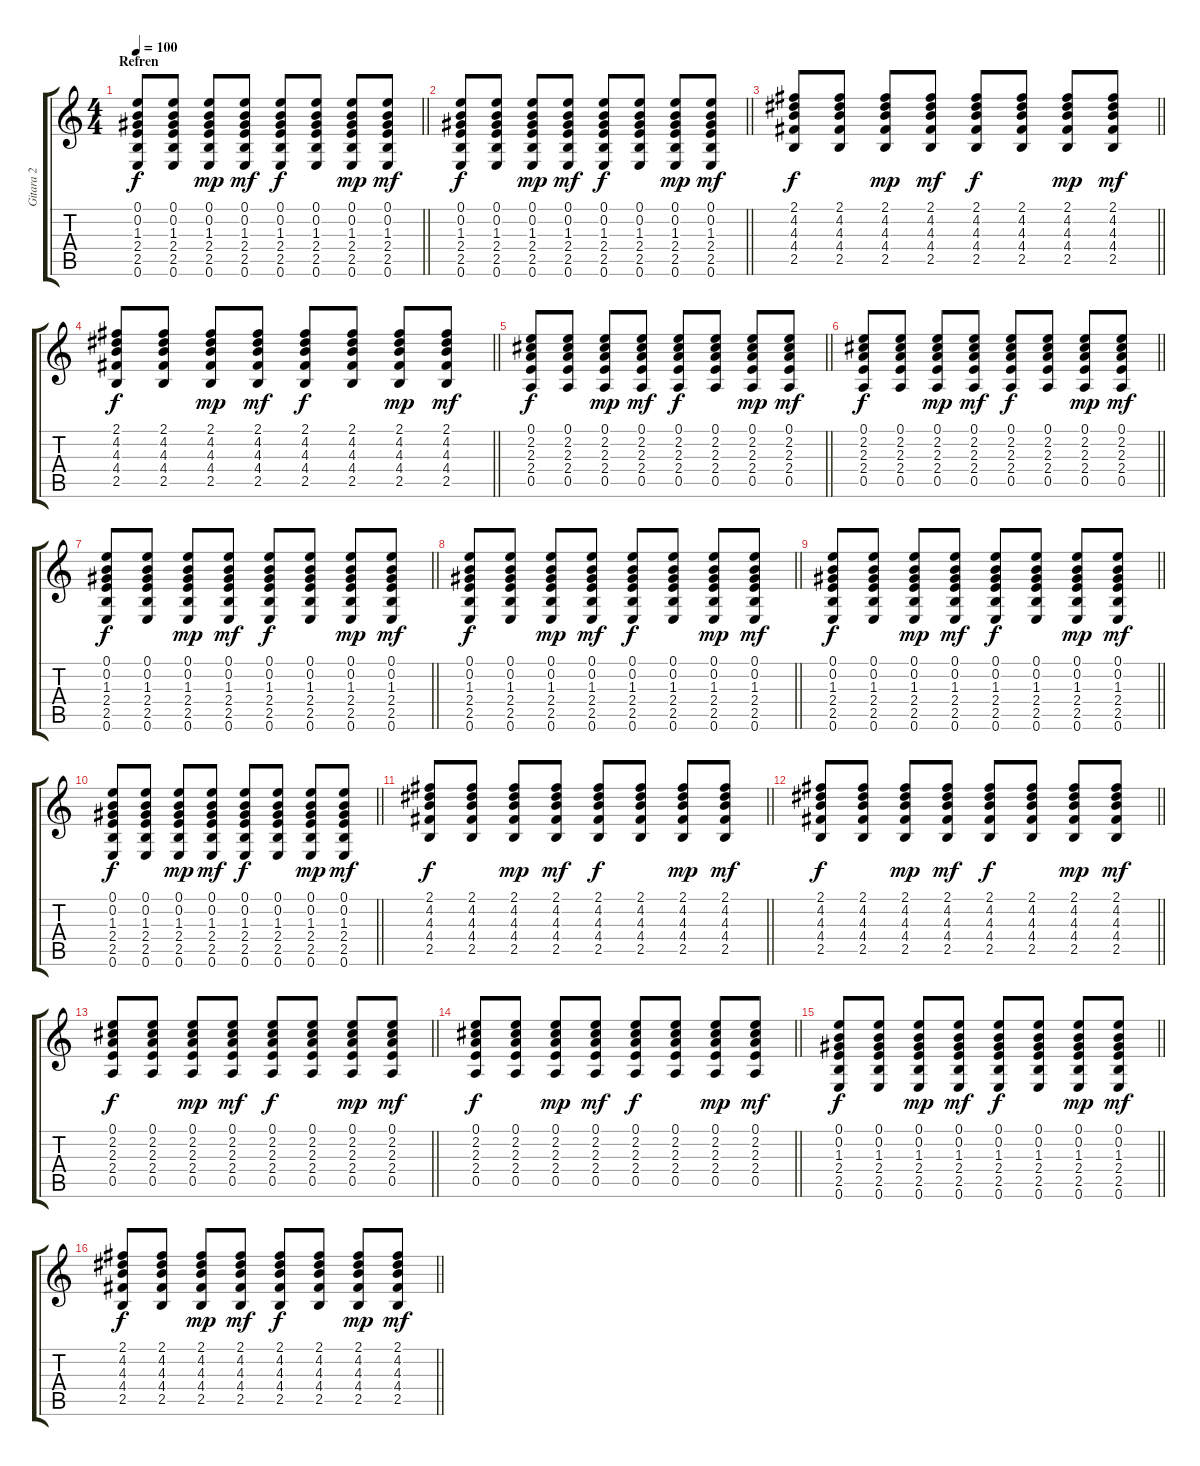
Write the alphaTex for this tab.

\track ("Gitara 2" "Gitara 2") {instrument acousticguitarsteel}
\staff {score tabs}
\tuning (E4 B3 G3 D3 A2 E2) {hide}
\ts (4 4)
\section ("" "Refren")
\tempo 100
\clef g2
\barLineRight lightlight
\ks c
(0.1 0.2 1.3 2.4 2.5 0.6).8{dy f} (0.1 0.2 1.3 2.4 2.5 0.6).8 (0.1 0.2 1.3 2.4 2.5 0.6).8{dy mp} (0.1 0.2 1.3 2.4 2.5 0.6).8{dy mf} (0.1 0.2 1.3 2.4 2.5 0.6).8{dy f} (0.1 0.2 1.3 2.4 2.5 0.6).8 (0.1 0.2 1.3 2.4 2.5 0.6).8{dy mp} (0.1 0.2 1.3 2.4 2.5 0.6).8{dy mf} |
\barLineRight lightlight
(0.1 0.2 1.3 2.4 2.5 0.6).8{dy f} (0.1 0.2 1.3 2.4 2.5 0.6).8 (0.1 0.2 1.3 2.4 2.5 0.6).8{dy mp} (0.1 0.2 1.3 2.4 2.5 0.6).8{dy mf} (0.1 0.2 1.3 2.4 2.5 0.6).8{dy f} (0.1 0.2 1.3 2.4 2.5 0.6).8 (0.1 0.2 1.3 2.4 2.5 0.6).8{dy mp} (0.1 0.2 1.3 2.4 2.5 0.6).8{dy mf} |
\barLineRight lightlight
(2.1 4.2 4.3 4.4 2.5).8{dy f} (2.1 4.2 4.3 4.4 2.5).8 (2.1 4.2 4.3 4.4 2.5).8{dy mp} (2.1 4.2 4.3 4.4 2.5).8{dy mf} (2.1 4.2 4.3 4.4 2.5).8{dy f} (2.1 4.2 4.3 4.4 2.5).8 (2.1 4.2 4.3 4.4 2.5).8{dy mp} (2.1 4.2 4.3 4.4 2.5).8{dy mf} |
\barLineRight lightlight
(2.1 4.2 4.3 4.4 2.5).8{dy f} (2.1 4.2 4.3 4.4 2.5).8 (2.1 4.2 4.3 4.4 2.5).8{dy mp} (2.1 4.2 4.3 4.4 2.5).8{dy mf} (2.1 4.2 4.3 4.4 2.5).8{dy f} (2.1 4.2 4.3 4.4 2.5).8 (2.1 4.2 4.3 4.4 2.5).8{dy mp} (2.1 4.2 4.3 4.4 2.5).8{dy mf} |
\barLineRight lightlight
(0.1 2.2 2.3 2.4 0.5).8{dy f} (0.1 2.2 2.3 2.4 0.5).8 (0.1 2.2 2.3 2.4 0.5).8{dy mp} (0.1 2.2 2.3 2.4 0.5).8{dy mf} (0.1 2.2 2.3 2.4 0.5).8{dy f} (0.1 2.2 2.3 2.4 0.5).8 (0.1 2.2 2.3 2.4 0.5).8{dy mp} (0.1 2.2 2.3 2.4 0.5).8{dy mf} |
\barLineRight lightlight
(0.1 2.2 2.3 2.4 0.5).8{dy f} (0.1 2.2 2.3 2.4 0.5).8 (0.1 2.2 2.3 2.4 0.5).8{dy mp} (0.1 2.2 2.3 2.4 0.5).8{dy mf} (0.1 2.2 2.3 2.4 0.5).8{dy f} (0.1 2.2 2.3 2.4 0.5).8 (0.1 2.2 2.3 2.4 0.5).8{dy mp} (0.1 2.2 2.3 2.4 0.5).8{dy mf} |
\barLineRight lightlight
(0.1 0.2 1.3 2.4 2.5 0.6).8{dy f} (0.1 0.2 1.3 2.4 2.5 0.6).8 (0.1 0.2 1.3 2.4 2.5 0.6).8{dy mp} (0.1 0.2 1.3 2.4 2.5 0.6).8{dy mf} (0.1 0.2 1.3 2.4 2.5 0.6).8{dy f} (0.1 0.2 1.3 2.4 2.5 0.6).8 (0.1 0.2 1.3 2.4 2.5 0.6).8{dy mp} (0.1 0.2 1.3 2.4 2.5 0.6).8{dy mf} |
\barLineRight lightlight
(0.1 0.2 1.3 2.4 2.5 0.6).8{dy f} (0.1 0.2 1.3 2.4 2.5 0.6).8 (0.1 0.2 1.3 2.4 2.5 0.6).8{dy mp} (0.1 0.2 1.3 2.4 2.5 0.6).8{dy mf} (0.1 0.2 1.3 2.4 2.5 0.6).8{dy f} (0.1 0.2 1.3 2.4 2.5 0.6).8 (0.1 0.2 1.3 2.4 2.5 0.6).8{dy mp} (0.1 0.2 1.3 2.4 2.5 0.6).8{dy mf} |
\barLineRight lightlight
(0.1 0.2 1.3 2.4 2.5 0.6).8{dy f} (0.1 0.2 1.3 2.4 2.5 0.6).8 (0.1 0.2 1.3 2.4 2.5 0.6).8{dy mp} (0.1 0.2 1.3 2.4 2.5 0.6).8{dy mf} (0.1 0.2 1.3 2.4 2.5 0.6).8{dy f} (0.1 0.2 1.3 2.4 2.5 0.6).8 (0.1 0.2 1.3 2.4 2.5 0.6).8{dy mp} (0.1 0.2 1.3 2.4 2.5 0.6).8{dy mf} |
\barLineRight lightlight
(0.1 0.2 1.3 2.4 2.5 0.6).8{dy f} (0.1 0.2 1.3 2.4 2.5 0.6).8 (0.1 0.2 1.3 2.4 2.5 0.6).8{dy mp} (0.1 0.2 1.3 2.4 2.5 0.6).8{dy mf} (0.1 0.2 1.3 2.4 2.5 0.6).8{dy f} (0.1 0.2 1.3 2.4 2.5 0.6).8 (0.1 0.2 1.3 2.4 2.5 0.6).8{dy mp} (0.1 0.2 1.3 2.4 2.5 0.6).8{dy mf} |
\barLineRight lightlight
(2.1 4.2 4.3 4.4 2.5).8{dy f} (2.1 4.2 4.3 4.4 2.5).8 (2.1 4.2 4.3 4.4 2.5).8{dy mp} (2.1 4.2 4.3 4.4 2.5).8{dy mf} (2.1 4.2 4.3 4.4 2.5).8{dy f} (2.1 4.2 4.3 4.4 2.5).8 (2.1 4.2 4.3 4.4 2.5).8{dy mp} (2.1 4.2 4.3 4.4 2.5).8{dy mf} |
\barLineRight lightlight
(2.1 4.2 4.3 4.4 2.5).8{dy f} (2.1 4.2 4.3 4.4 2.5).8 (2.1 4.2 4.3 4.4 2.5).8{dy mp} (2.1 4.2 4.3 4.4 2.5).8{dy mf} (2.1 4.2 4.3 4.4 2.5).8{dy f} (2.1 4.2 4.3 4.4 2.5).8 (2.1 4.2 4.3 4.4 2.5).8{dy mp} (2.1 4.2 4.3 4.4 2.5).8{dy mf} |
\barLineRight lightlight
(0.1 2.2 2.3 2.4 0.5).8{dy f} (0.1 2.2 2.3 2.4 0.5).8 (0.1 2.2 2.3 2.4 0.5).8{dy mp} (0.1 2.2 2.3 2.4 0.5).8{dy mf} (0.1 2.2 2.3 2.4 0.5).8{dy f} (0.1 2.2 2.3 2.4 0.5).8 (0.1 2.2 2.3 2.4 0.5).8{dy mp} (0.1 2.2 2.3 2.4 0.5).8{dy mf} |
\barLineRight lightlight
(0.1 2.2 2.3 2.4 0.5).8{dy f} (0.1 2.2 2.3 2.4 0.5).8 (0.1 2.2 2.3 2.4 0.5).8{dy mp} (0.1 2.2 2.3 2.4 0.5).8{dy mf} (0.1 2.2 2.3 2.4 0.5).8{dy f} (0.1 2.2 2.3 2.4 0.5).8 (0.1 2.2 2.3 2.4 0.5).8{dy mp} (0.1 2.2 2.3 2.4 0.5).8{dy mf} |
\barLineRight lightlight
(0.1 0.2 1.3 2.4 2.5 0.6).8{dy f} (0.1 0.2 1.3 2.4 2.5 0.6).8 (0.1 0.2 1.3 2.4 2.5 0.6).8{dy mp} (0.1 0.2 1.3 2.4 2.5 0.6).8{dy mf} (0.1 0.2 1.3 2.4 2.5 0.6).8{dy f} (0.1 0.2 1.3 2.4 2.5 0.6).8 (0.1 0.2 1.3 2.4 2.5 0.6).8{dy mp} (0.1 0.2 1.3 2.4 2.5 0.6).8{dy mf} |
\barLineRight lightlight
(2.1 4.2 4.3 4.4 2.5).8{dy f} (2.1 4.2 4.3 4.4 2.5).8 (2.1 4.2 4.3 4.4 2.5).8{dy mp} (2.1 4.2 4.3 4.4 2.5).8{dy mf} (2.1 4.2 4.3 4.4 2.5).8{dy f} (2.1 4.2 4.3 4.4 2.5).8 (2.1 4.2 4.3 4.4 2.5).8{dy mp} (2.1 4.2 4.3 4.4 2.5).8{dy mf}
